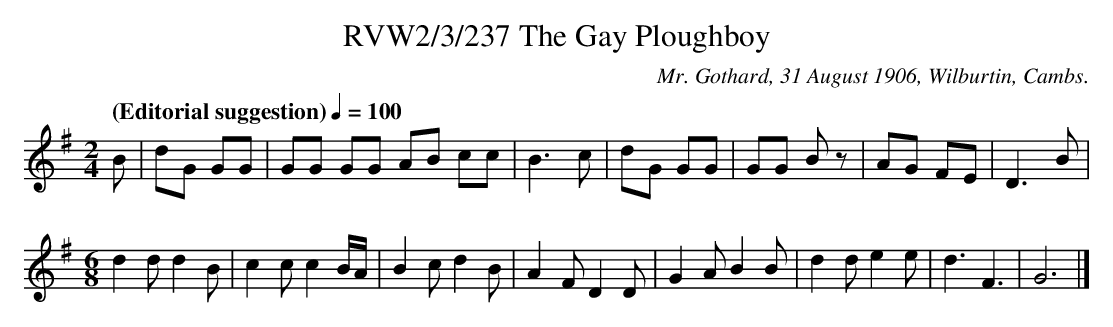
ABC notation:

X:1
T:RVW2/3/237 The Gay Ploughboy
C:Mr. Gothard, 31 August 1906, Wilburtin, Cambs.
L:1/8
Q: "(Editorial suggestion)" 1/4=100
M:2/4
K:G
B | dG GG | GG GG AB cc | B3 c | dG GG | GG Bz | AG FE | D3 B |$
[M:6/8] d2 d d2 B | c2 c c2 B/2A/2 | B2 c d2 B | A2 F D2 D | G2 A B2 B | d2 d e2 e | d3 F3 | G6|]$
